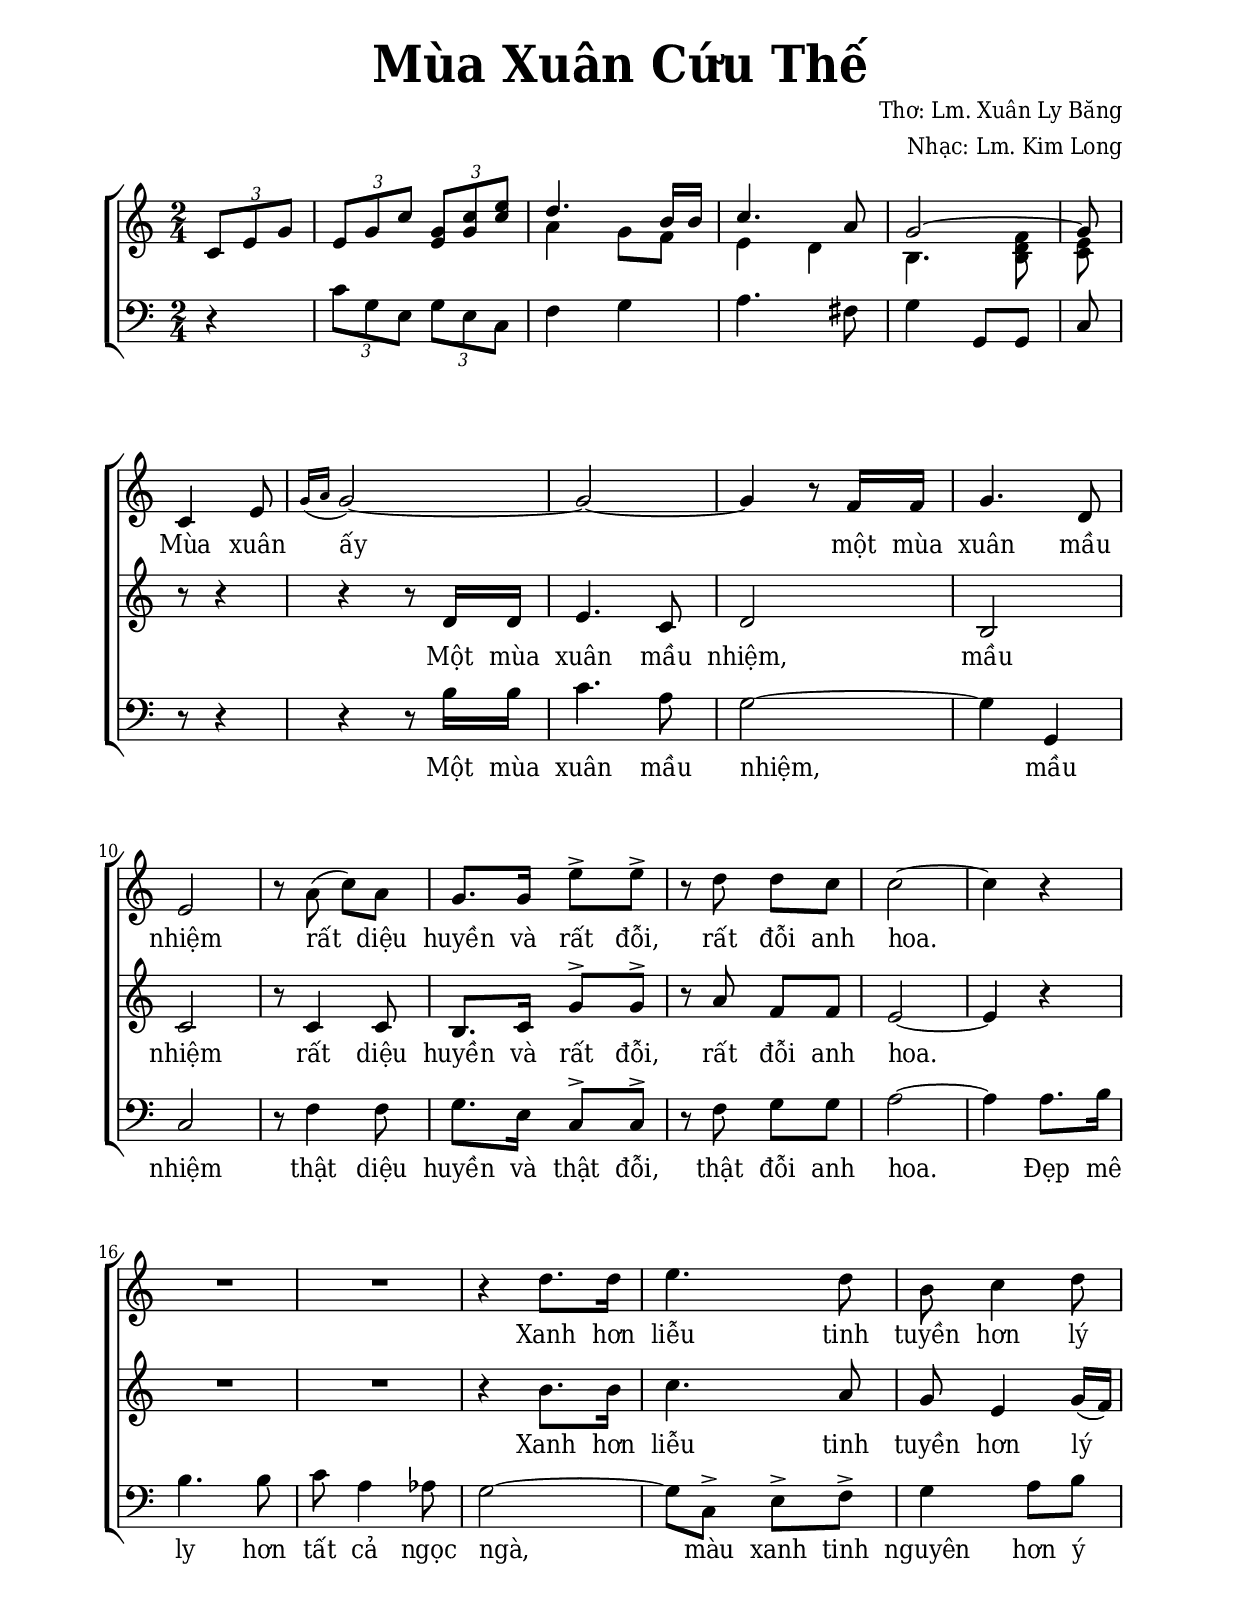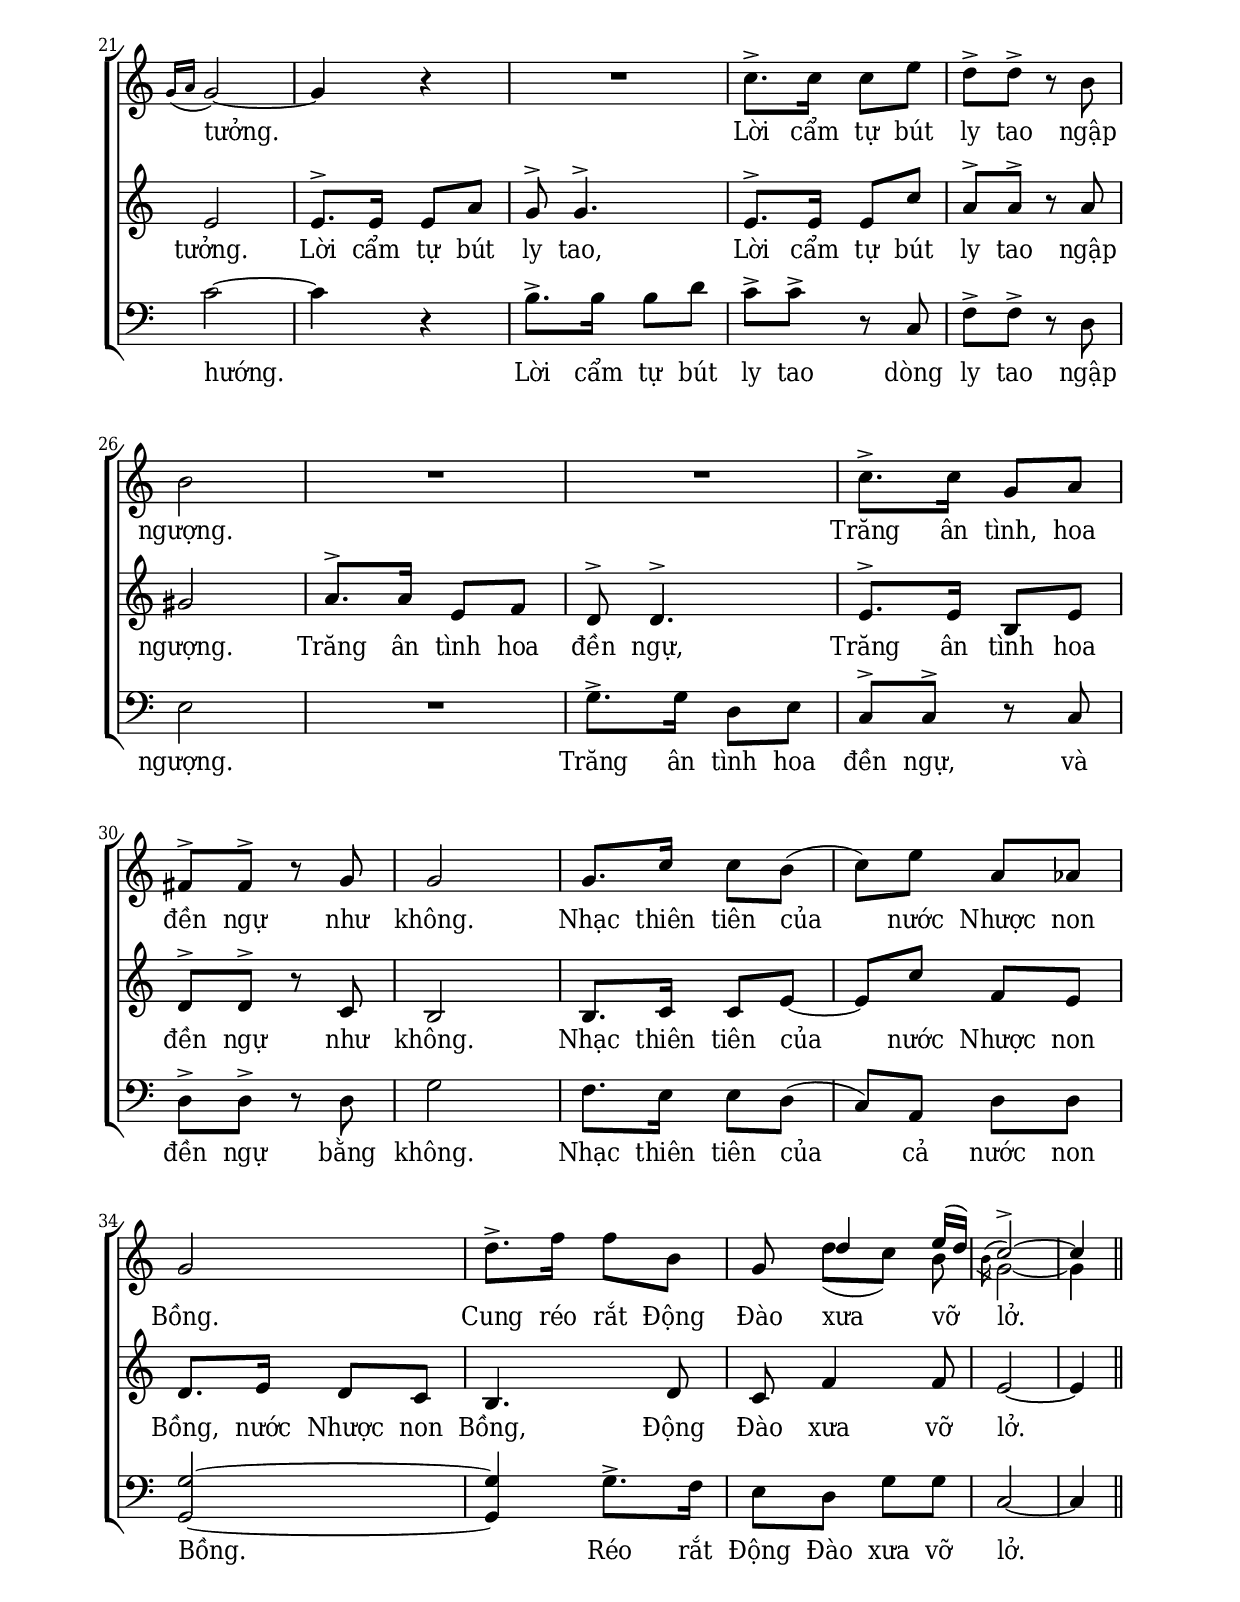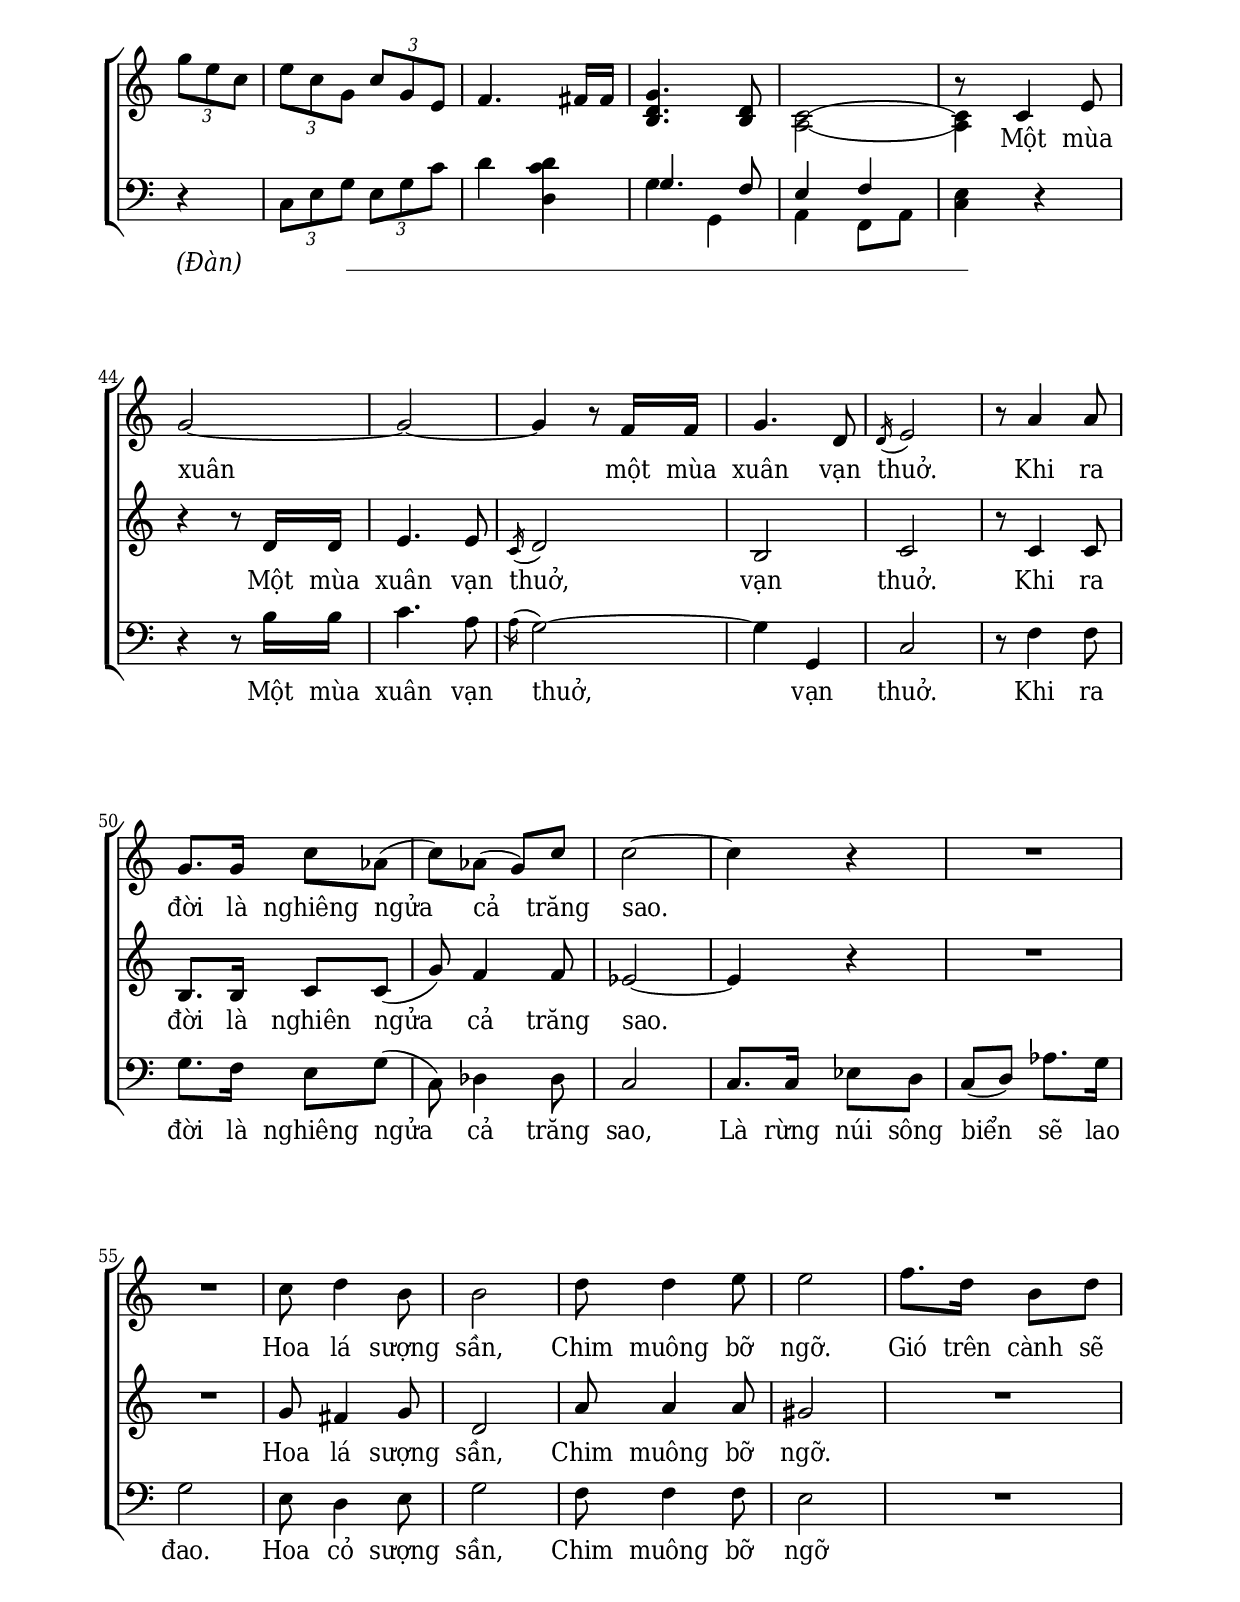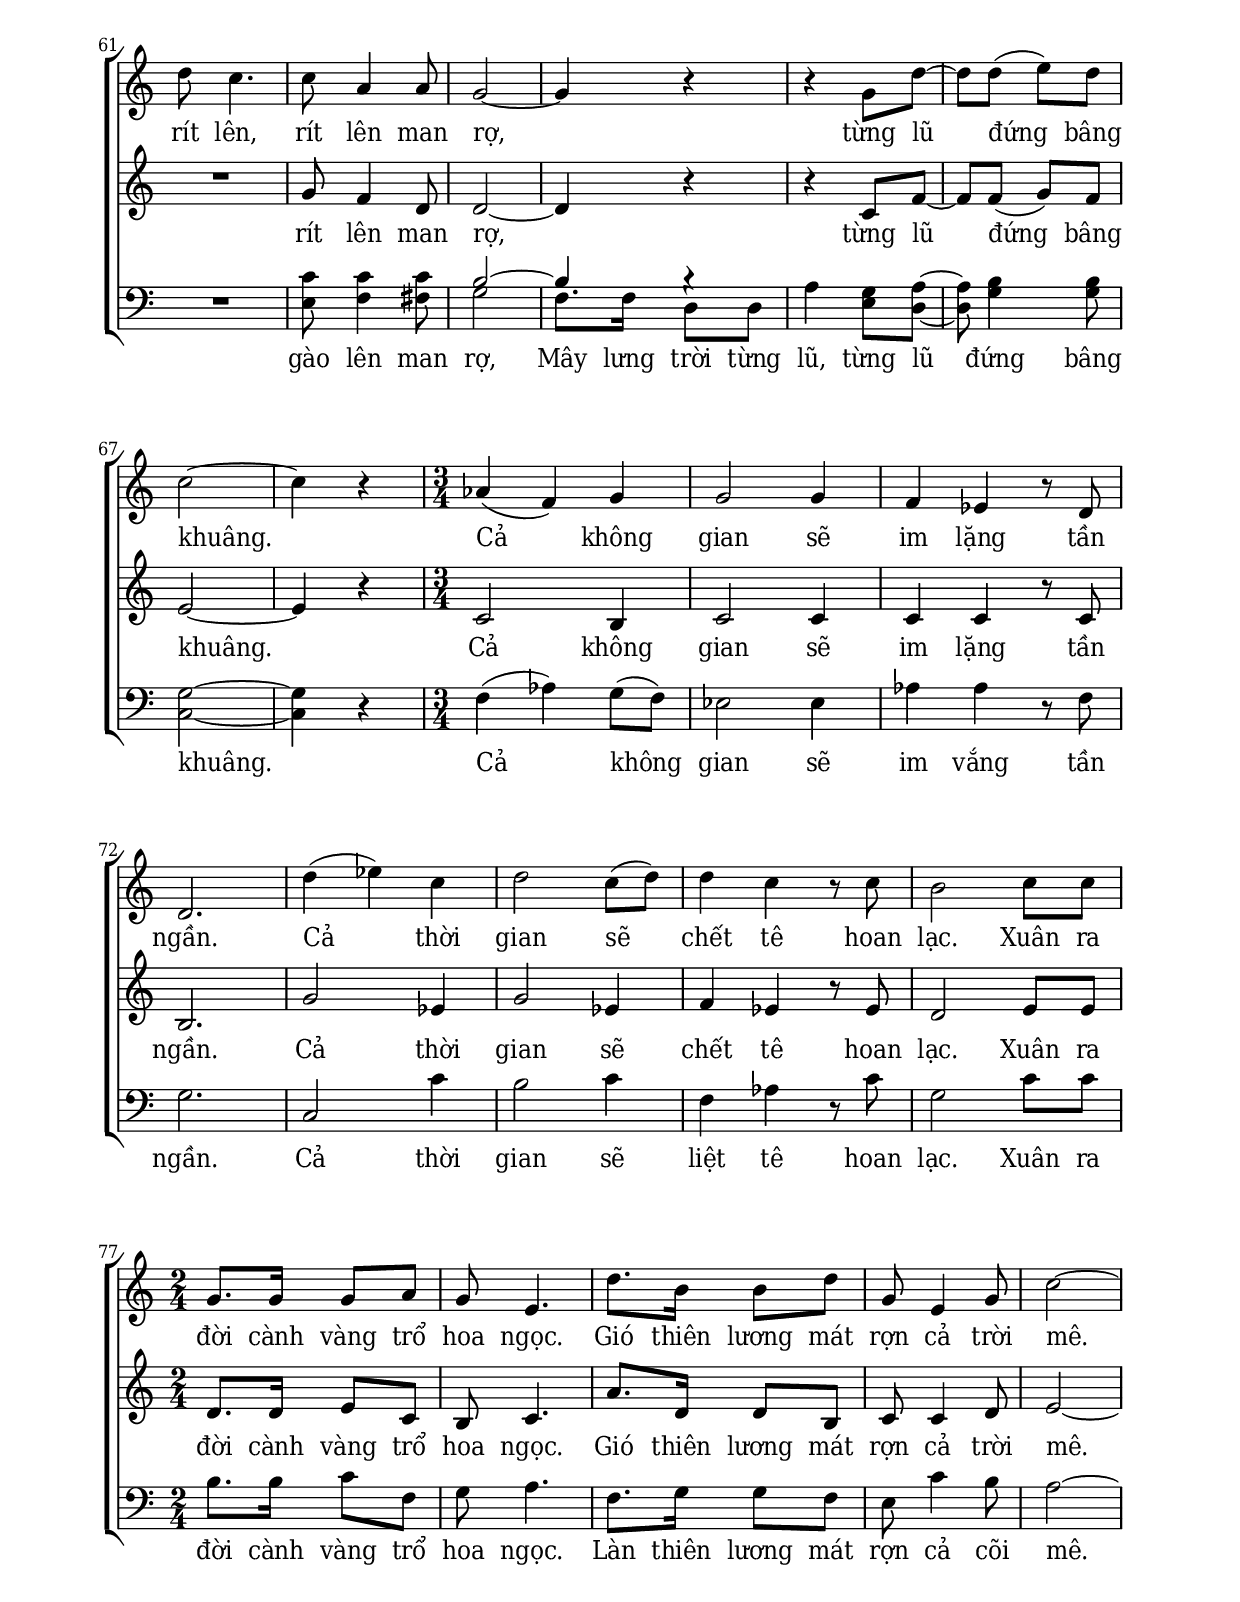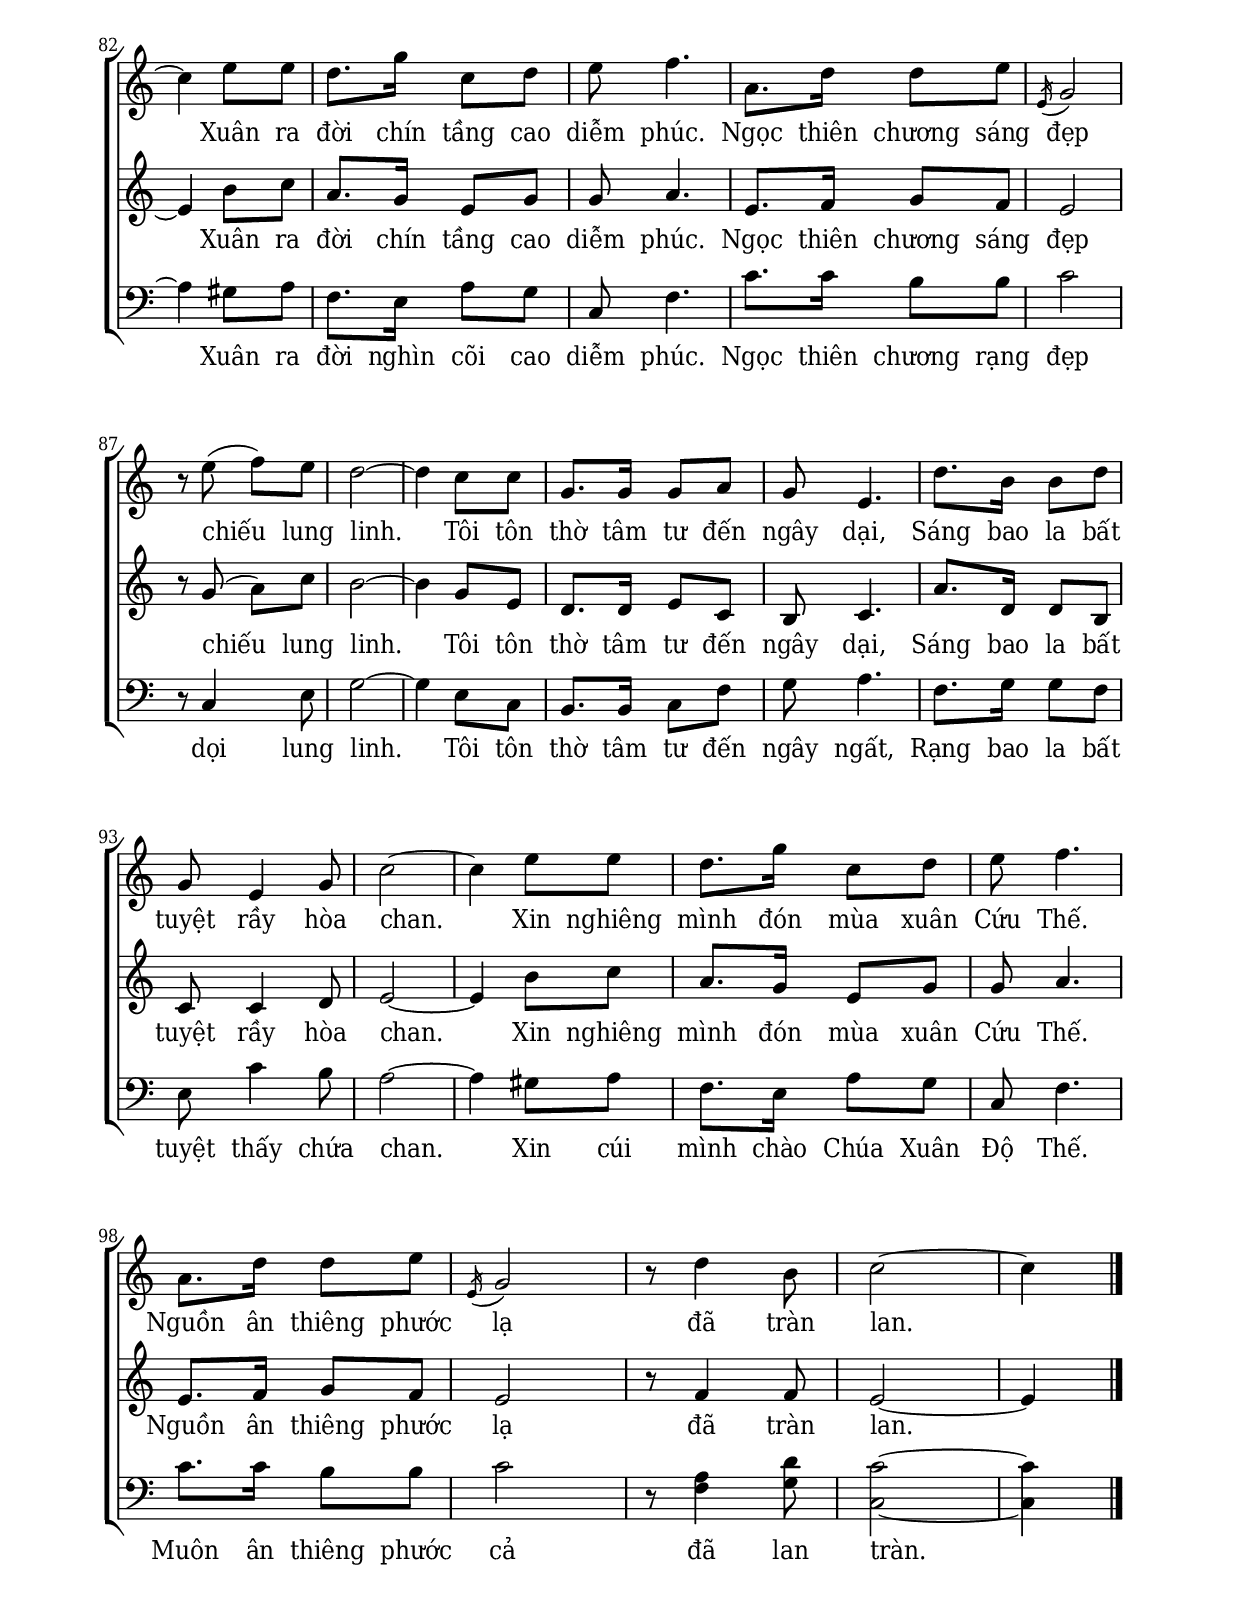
% Cài đặt chung\
\version "2.22.1"
\include "english.ly"

\header {
  title = \markup { \fontsize #3 "Mùa Xuân Cứu Thế" }
  composer = "Thơ: Lm. Xuân Ly Băng"
  arranger = "Nhạc: Lm. Kim Long"
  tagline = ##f
}

% Nhạc phiên khúc
nhacPhienKhucSop = \relative c' {
  \override Staff.TimeSignature.break-visibility = #end-of-line-invisible
  \set Staff.printKeyCancellation = ##f
  \set Staff.explicitKeySignatureVisibility = #end-of-line-invisible
  \partial 4 \tuplet 3/2 { c8 e g } |
  \tuplet 3/2 { e g c } \tuplet 3/2 { <g e>8 <c g> <e c> } |
  <<
    {
      \voiceOne
      d4. b16 b |
      c4. a8 |
      g2 ~ |
      g8
    }
    \new Voice = "splitpart" {
	    \voiceTwo
      a4 g8 f |
      e4 d |
      b4. <f' d b>8 |
      <e c>
    }
  >>
  \oneVoice
  \bar "|" \break
  c4 e8 |
  \slashedGrace { g16 _(a } g2 ~ ) |
  g2 ~ |
  g4 r8 f16 f |
  g4. d8 |
  e2 |
  r8 \once \stemDown a (c) a |
  g8. g16 e'8 ^> e ^> |
  r d d c |
  c2 ~ |
  c4 r |
  R2*2
  r4 d8. d16 |
  e4. d8 |
  b c4 d8 |
  \slashedGrace { g,16 (a } g2) ~ |
  g4 r |
  R2
  c8. ^> c16 c8 e |
  d ^> d ^> r b |
  b2 |
  R2*2
  c8. ^> c16 g8 a |
  fs ^> fs ^> r g |
  g2 |
  g8. c16 c8 b ( |
  c) e a, af |
  g2 |
  d'8. ^> f16 f8 b, |
  g
  <<
    {
      \voiceOne
      \once \override NoteColumn.force-hshift = #1
      d'4 e16 (d) |
      \slashedGrace { \once \stemDown b16 ( } c2 ^> ) ~ |
      c4
    }
    \new Voice = "splitpart" {
	    \voiceTwo
      d8 ([c]) b |
      g2 ~ |
      g4
    }
  >>
  \oneVoice
  \bar "||" \break
  
  \tuplet 3/2 { g'8 e c } |
  \tuplet 3/2 { e c g } \tuplet 3/2 { c g e } |
  f4. fs16 fs |
  <g d b>4. <d b>8 |
  
  <<
    \new Voice = "splitpart" {
	    \voiceTwo
	    <c\=1^( a\=2_(>2 |
      <c\=1) a\=2)>4 \skip 4
    }
    {
      \voiceOne
      \skip 2
      b'8\rest
      \once \override NoteColumn.X-offset = 2.5 <>
      c,4 e8
    }
  >>
  \bar "|" \break
  \oneVoice
  g2 ~ |
  g ~ |
  g4 r8 f16 f |
  g4. d8 |
  \slashedGrace { d16 ( } e2) |
  r8 a4 a8 |
  g8. g16 c8 af ( |
  c) af (g) c |
  c2 ~ |
  c4 r |
  R2*2
  c8 d4 b8 |
  b2 |
  d8 d4 e8 |
  e2 |
  f8. d16 b8 d |
  d c4. |
  c8 a4 a8 |
  g2 ~ |
  g4 r |
  r g8 d' ~ |
  d d (e) d |
  c2 ~ |
  c4 r |
  
  \time 3/4
  af4 (f) g |
  g2 g4 |
  f4 ef r8 d |
  d2. |
  d'4 (ef) c |
  d2 c8 (d) |
  d4 c r8 c |
  b2 c8 c |
  
  \time 2/4
  g8. g16 g8 a |
  g e4. |
  d'8. b16 b8 d |
  g, e4 g8 |
  c2 ~ |
  c4 e8 e |
  d8. g16 c,8 d |
  e f4. |
  a,8. d16 d8 e |
  \slashedGrace { e,16 ( } g2) |
  r8 e' (f) e |
  d2 ~ |
  d4 c8 c |
  g8. g16 g8 a |
  g e4. |
  d'8. b16 b8 d |
  g, e4 g8 |
  c2 ~ |
  c4 e8 e |
  d8. g16 c,8 d |
  e f4. |
  a,8. d16 d8 e |
  \slashedGrace { e,16 ( } g2) |
  r8 d'4 b8 |
  c2 ~ |
  c4 \bar "|."
}

nhacPhienKhucAlto = \relative c' {
  \override Staff.TimeSignature.break-visibility = #end-of-line-invisible
  \set Staff.printKeyCancellation = ##f
  \set Staff.explicitKeySignatureVisibility = #end-of-line-invisible
  r4
  R2*4
  r8 r r4 |
  r4 r8 d16 d |
  e4. c8 |
  d2 |
  b |
  c |
  r8 c4 c8 |
  b8. c16 g'8 ^> g ^> |
  r a f f |
  e2 ~ |
  e4 r |
  R2*2
  r4 b'8. b16 |
  c4. a8 |
  g e4 g16 (f) |
  e2 |
  e8. ^> e16 e8 a |
  g ^> g4. ^> |
  e8. ^> e16 e8 c' |
  a ^> a ^> r a |
  gs2 |
  a8. ^> a16 e8 f |
  d ^> d4. ^> |
  e8. ^> e16 b8 e |
  d ^> d ^> r c |
  b2 |
  b8. c16 c8 e ~ |
  e c' f, e |
  d8. e16 d8 c |
  b4. d8 |
  c f4 f8 |
  e2 ~ |
  e4
  
  r4
  R2*5
  r4 r8 d16 d |
  e4. e8 |
  \slashedGrace { c16 ( } d2) |
  b2 |
  c |
  r8 c4 c8 |
  b8. b16 c8 c ( |
  g') f4 f8 |
  ef2 ~ |
  ef4 r |
  R2*2
  g8 fs4 g8 |
  d2 |
  a'8 a4 a8 |
  gs2 |
  R2*2
  g8 f4 d8 |
  d2 ~ |
  d4 r |
  r c8 f ~ |
  f f (g) f |
  e2 ~ |
  e4 r
  
  \time 3/4
  c2 b4 |
  c2 c4 |
  c4 c r8 c |
  b2. |
  g'2 ef4 |
  g2 ef4 |
  f ef r8 ef |
  d2 e8 e |
  
  \time 2/4
  d8. d16 e8 c |
  b c4. |
  a'8. d,16 d8 b |
  c c4 d8 |
  e2 ~ |
  e4 b'8 c |
  a8. g16 e8 g |
  g a4. |
  e8. f16 g8 f |
  e2 |
  r8 g (a) c |
  b2 ~ |
  b4 g8 e |
  d8. d16 e8 c |
  b c4. |
  a'8. d,16 d8 b |
  c c4 d8 |
  e2 ~ |
  e4 b'8 c |
  a8. g16 e8 g |
  g8 a4.
  e8. f16 g8 f |
  e2 |
  r8 f4 f8 |
  e2 ~ |
  e4
}

nhacPhienKhucBas = \relative c' {
  \override Staff.TimeSignature.break-visibility = #end-of-line-invisible
  \set Staff.printKeyCancellation = ##f
  \set Staff.explicitKeySignatureVisibility = #end-of-line-invisible
  r4 |
  \tuplet 3/2 { c8 g e } \tuplet 3/2 { g e c } |
  f4 g |
  a4. fs8 |
  g4 g,8 g |
  c r r4 |
  r r8 b'16 b |
  c4. a8 |
  g2 ~ |
  g4 g, |
  c2 |
  r8 f4 f8 |
  g8. e16 c8 ^> c ^> |
  r f g g |
  a2 ~ |
  a4 a8. b16 |
  b4. b8 |
  c a4 af8 |
  g2 ~ |
  g8 c, ^> e ^> f ^> |
  g4 a8 b |
  c2 ~ |
  c4 r |
  b8. ^> b16 b8 d |
  c ^> c ^> r c, |
  f ^> f ^> r d |
  e2 |
  R2
  g8. ^> g16 d8 e |
  c ^> c ^> r c |
  d ^> d ^> r d |
  g2 |
  f8. e16 e8 d ( |
  c) a d d |
  <g g,>2 ~ |
  <g g,>4 g8. ^> f16 |
  e8 d g g |
  c,2 ~ |
  c4
  r |
  \tuplet 3/2 { c8 e g } \tuplet 3/2 { e8 g c } |
  d4 <d c d,> |
  <<
    {
      \voiceOne
      g,4. f8 |
      e4 f
    }
    \new Voice = "splitpart" {
	    \voiceTwo
      g g, |
      a f8 a
    }
  >>
  \oneVoice
  <e' c>4 r |
  r4 r8 b'16 b |
  c4. a8 |
  \slashedGrace { \once \stemDown a16 ^( } g2) ~ |
  g4 g, |
  c2 |
  r8 f4 f8 |
  g8. f16 e8 g ( |
  \once \stemDown c,) df4 df8 |
  c2 |
  c8. c16 ef8 d |
  c (d) af'8. g16 |
  g2 |
  e8 d4 e8 |
  g2 |
  f8 f4 f8 |
  e2 |
  R2*2
  <c' e,>8 <c f,>4 <c fs,>8 |
  <<
    {
      \voiceOne
      \stemDown g2 |
      f8. f16 d8 d
    }
    \new Voice = "splitpart" {
	    \voiceTwo
      \stemUp b'2 ^~ |
      b4 b\rest
    }
  >>
  \oneVoice
  \stemNeutral
  a4 <g e>8 <a d,> ~ |
  <a d,> <b g>4 <b g>8 |
  <g c,>2 ~ |
  <g c,>4 r
  
  \time 3/4
  f4 (af) g8 (f) |
  ef2 ef4 |
  af af r8 f |
  g2. |
  c,2 c'4 |
  b2 c4 |
  f, af r8 c |
  g2 c8 c |
  
  \time 2/4
  b8. b16 c8 f, |
  g a4. |
  f8. g16 g8 f |
  e c'4 b8 |
  a2 ~ |
  a4 gs8 a |
  f8. e16 a8 g |
  c, f4. |
  c'8. c16 b8 b |
  c2 |
  r8 c,4 e8 |
  g2 ~ |
  g4 e8 c |
  b8. b16 c8 f |
  g a4. |
  f8. g16 g8 f |
  e c'4 b8 |
  a2 ~ |
  a4 gs8 a |
  f8. e16 a8 g |
  c, f4. |
  c'8. c16 b8 b |
  c2 |
  r8 <a f>4 <d g,>8 |
  <c c,>2 ~ |
  <c c,>4
}

% Lời phiên khúc
loiPhienKhucSop = \lyrics {
  \repeat unfold 15 { _ }
  Mùa xuân ấy một mùa xuân mầu nhiệm
  rất diệu huyền và rất đỗi, rất đỗi anh hoa.
  Xanh hơn liễu tinh tuyền hơn lý tưởng.
  Lời cẩm tự bút ly tao ngập ngượng.
  Trăng ân tình, hoa đền ngự như không.
  Nhạc thiên tiên của nước Nhược non Bồng.
  Cung réo rắt Động Đào xưa vỡ lở.
  \repeat unfold 14 { _ }
  Một mùa xuân một mùa xuân vạn thuở.
  Khi ra đời là nghiêng ngửa cả trăng sao.
  Hoa lá sượng sần,
  Chim muông bỡ ngỡ.
  Gió trên cành sẽ rít lên, rít lên man rợ,
  từng lũ đứng bâng khuâng.
  Cả không gian sẽ im lặng tần ngần.
  Cả thời gian sẽ chết tê hoan lạc.
  Xuân ra đời cành vàng trổ hoa ngọc.
  Gió thiên lương mát rợn cả trời mê.
  Xuân ra đời chín tầng cao diễm phúc.
  Ngọc thiên chương sáng đẹp chiếu lung linh.
  Tôi tôn thờ tâm tư đến ngây dại,
  Sáng bao la bất tuyệt rầy hòa chan.
  Xin nghiêng mình đón mùa xuân Cứu Thế.
  Nguồn ân thiêng phước lạ đã tràn lan.
}

loiPhienKhucAlto = \lyrics {
  Một mùa xuân mầu nhiệm, mầu nhiệm
  rất diệu huyền và rất đỗi, rất đỗi anh hoa.
  Xanh hơn liễu tinh tuyền hơn lý tưởng.
  Lời cẩm tự bút ly tao,
  Lời cẩm tự bút ly tao ngập ngượng.
  Trăng ân tình hoa đền ngự,
  Trăng ân tình hoa đền ngự như không.
  Nhạc thiên tiên của nước Nhược non Bồng,
  nước Nhược non Bồng,
  Động Đào xưa vỡ lở.
  Một mùa xuân vạn thuở, vạn thuở.
  Khi ra đời là nghiên ngửa cả trăng sao.
  Hoa lá sượng sần,
  Chim muông bỡ ngỡ.
  rít lên man rợ,
  từng lũ đứng bâng khuâng.
  Cả không gian sẽ im lặng tần ngần.
  Cả thời gian sẽ chết tê hoan lạc.
  Xuân ra đời cành vàng trổ hoa ngọc.
  Gió thiên lương mát rợn cả trời mê.
  Xuân ra đời chín tầng cao diễm phúc.
  Ngọc thiên chương sáng đẹp chiếu lung linh.
  Tôi tôn thờ tâm tư đến ngây dại,
  Sáng bao la bất tuyệt rầy hòa chan.
  Xin nghiêng mình đón mùa xuân Cứu Thế.
  Nguồn ân thiêng phước lạ đã tràn lan.
}

loiPhienKhucBas = \lyrics {
  \repeat unfold 14 { _ }
  Một mùa xuân mầu nhiệm, mầu nhiệm
  thật diệu huyền và thật đỗi, thật đỗi anh hoa.
  Đẹp mê ly hơn tất cả ngọc ngà,
  màu xanh tinh nguyên hơn ý hướng.
  Lời cẩm tự bút ly tao
  dòng ly tao ngập ngượng.
  Trăng ân tình hoa đền ngự, và đền ngự bằng không.
  Nhạc thiên tiên của cả nước non Bồng.
  Réo rắt Động Đào xưa vỡ lở.
  \override Lyrics.LyricText.font-shape = #'italic
  \tweak extra-offset #'(-10 . 0)
  (Đàn) __ \repeat unfold 12 { _ }
  \revert Lyrics.LyricText.font-shape
  Một mùa xuân vạn thuở, vạn thuở.
  Khi ra đời là nghiêng ngửa cả trăng sao,
  Là rừng núi sông biển sẽ lao đao.
  Hoa cỏ sượng sần,
  Chim muông bỡ ngỡ
  gào lên man rợ,
  Mây lưng trời từng lũ, từng lũ đứng bâng khuâng.
  Cả không gian sẽ im vắng tần ngần.
  Cả thời gian sẽ liệt tê hoan lạc.
  Xuân ra đời cành vàng trổ hoa ngọc.
  Làn thiên lương mát rợn cả cõi mê.
  Xuân ra đời nghìn cõi cao diễm phúc.
  Ngọc thiên chương rạng đẹp dọi lung linh.
  Tôi tôn thờ tâm tư đến ngây ngất,
  Rạng bao la bất tuyệt thấy chứa chan.
  Xin cúi mình chào Chúa Xuân Độ Thế.
  Muôn ân thiêng phước cả đã lan tràn.
}


% Dàn trang
\paper {
  #(set-paper-size "a4")
  top-margin = 15\mm
  bottom-margin = 20\mm
  left-margin = 20\mm
  right-margin = 20\mm
  indent = #0
  #(define fonts
	 (make-pango-font-tree "Deja Vu Serif Condensed"
	 		       "Deja Vu Serif Condensed"
			       "Deja Vu Serif Condensed"
			       (/ 20 20)))
  print-page-number = ##f
  %page-count = 6
}

TongNhip = {
  \key c \major \time 2/4
  \set Timing.beamExceptions = #'()
  \set Timing.baseMoment = #(ly:make-moment 1/4)
}

% Đổi kích thước nốt cho bè phụ
notBePhu =
#(define-music-function (font-size music) (number? ly:music?)
   (for-some-music
     (lambda (m)
       (if (music-is-of-type? m 'rhythmic-event)
           (begin
             (set! (ly:music-property m 'tweaks)
                   (cons `(font-size . ,font-size)
                         (ly:music-property m 'tweaks)))
             #t)
           #f))
     music)
   music)

\score {
  \new ChoirStaff <<
    \new Staff <<
      \new Voice = "beSop" {
         \clef treble \TongNhip \nhacPhienKhucSop
      }
      \new Lyrics \lyricsto beSop \loiPhienKhucSop
    >>
    \new Staff <<
      \new Voice = "beAlto" {
        \clef treble \TongNhip \nhacPhienKhucAlto
      }
      \new Lyrics \lyricsto beAlto \loiPhienKhucAlto
    >>
    \new Staff <<
      \new Voice = "beBas" {
        \clef bass \TongNhip \nhacPhienKhucBas
      }
      \new Lyrics \lyricsto beBas \loiPhienKhucBas
    >>
  >>
  \layout {
    \override Lyrics.LyricSpace.minimum-distance = #1.5
    %\override Score.BarNumber.break-visibility = ##(#f #f #f)
    \override LyricHyphen.minimum-distance = #1.5
    \context {
      \Staff \RemoveEmptyStaves
      \override VerticalAxisGroup.remove-first = ##t
    }
  }
}
